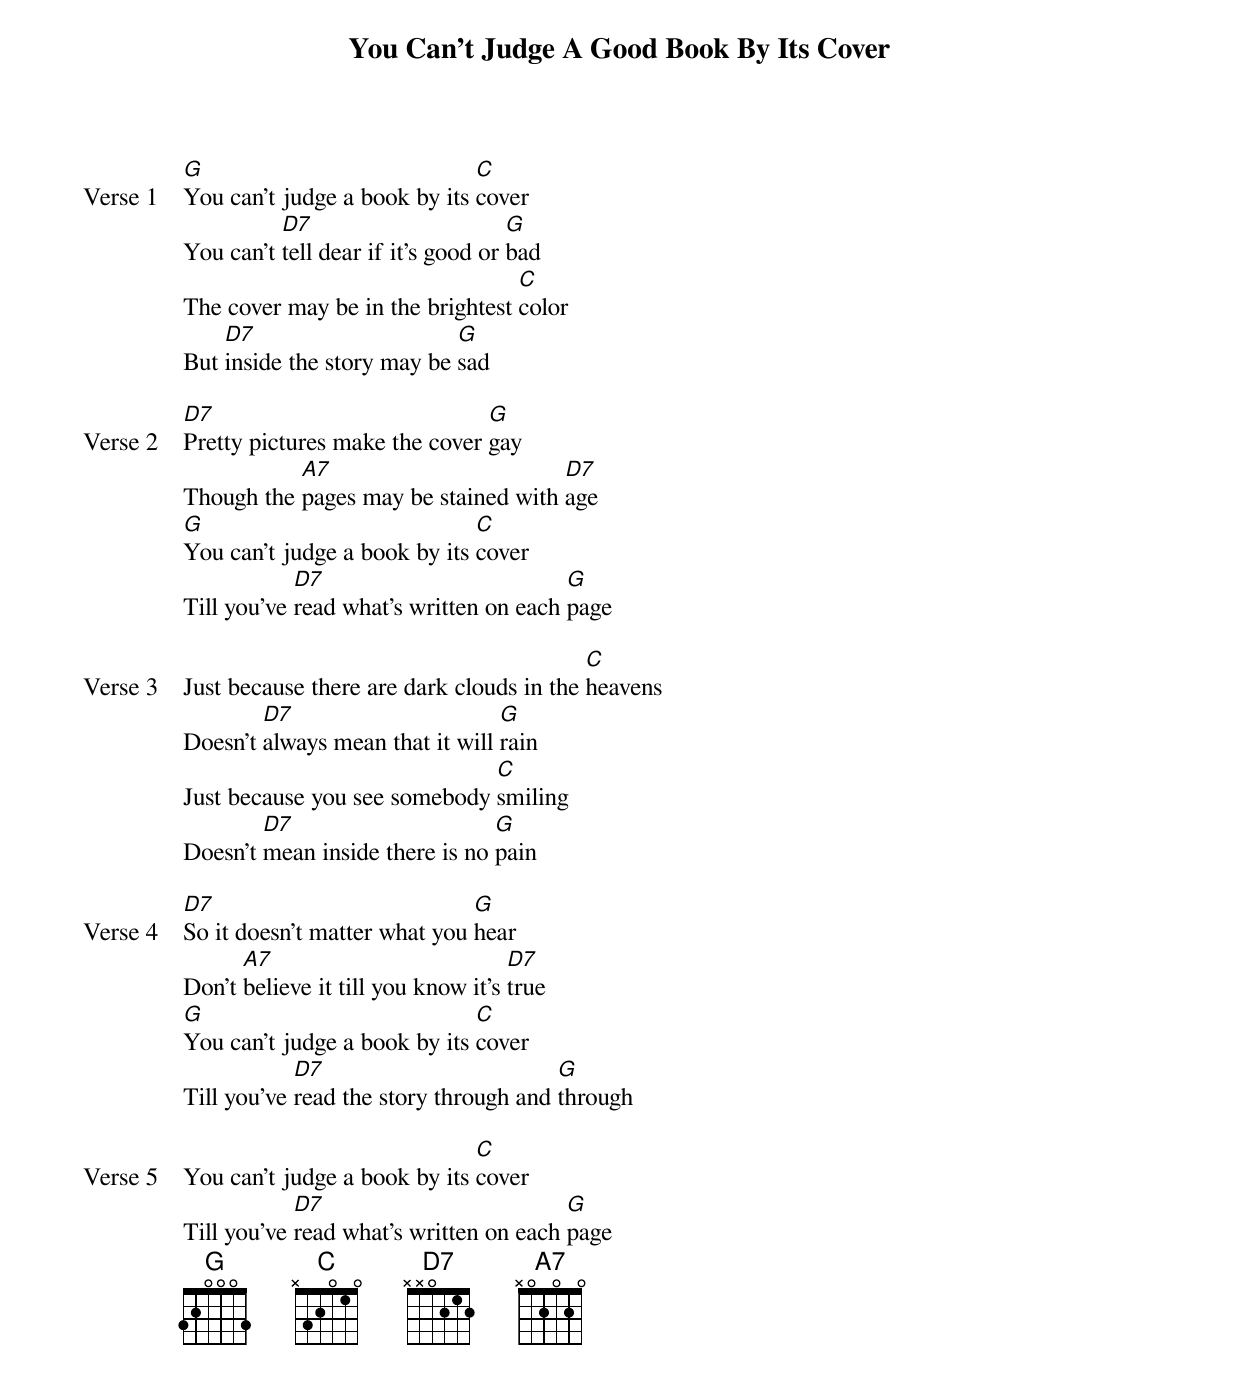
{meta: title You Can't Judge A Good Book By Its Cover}
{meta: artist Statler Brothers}
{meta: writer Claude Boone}

{start_of_verse: Verse 1}
[G]You can’t judge a book by its [C]cover
You can’t [D7]tell dear if it’s good or [G]bad
The cover may be in the brightest [C]color
But [D7]inside the story may be [G]sad
{end_of_verse}

{start_of_verse: Verse 2}
[D7]Pretty pictures make the cover [G]gay
Though the [A7]pages may be stained with [D7]age
[G]You can’t judge a book by its [C]cover
Till you’ve [D7]read what’s written on each [G]page
{end_of_verse}

{start_of_verse: Verse 3}
Just because there are dark clouds in the [C]heavens
Doesn’t [D7]always mean that it will [G]rain
Just because you see somebody [C]smiling
Doesn’t [D7]mean inside there is no [G]pain
{end_of_verse}

{start_of_verse: Verse 4}
[D7]So it doesn’t matter what you [G]hear
Don’t [A7]believe it till you know it’s [D7]true
[G]You can’t judge a book by its [C]cover
Till you’ve [D7]read the story through and [G]through
{end_of_verse}

{start_of_verse: Verse 5}
You can’t judge a book by its [C]cover
Till you’ve [D7]read what’s written on each [G]page
{end_of_verse}
